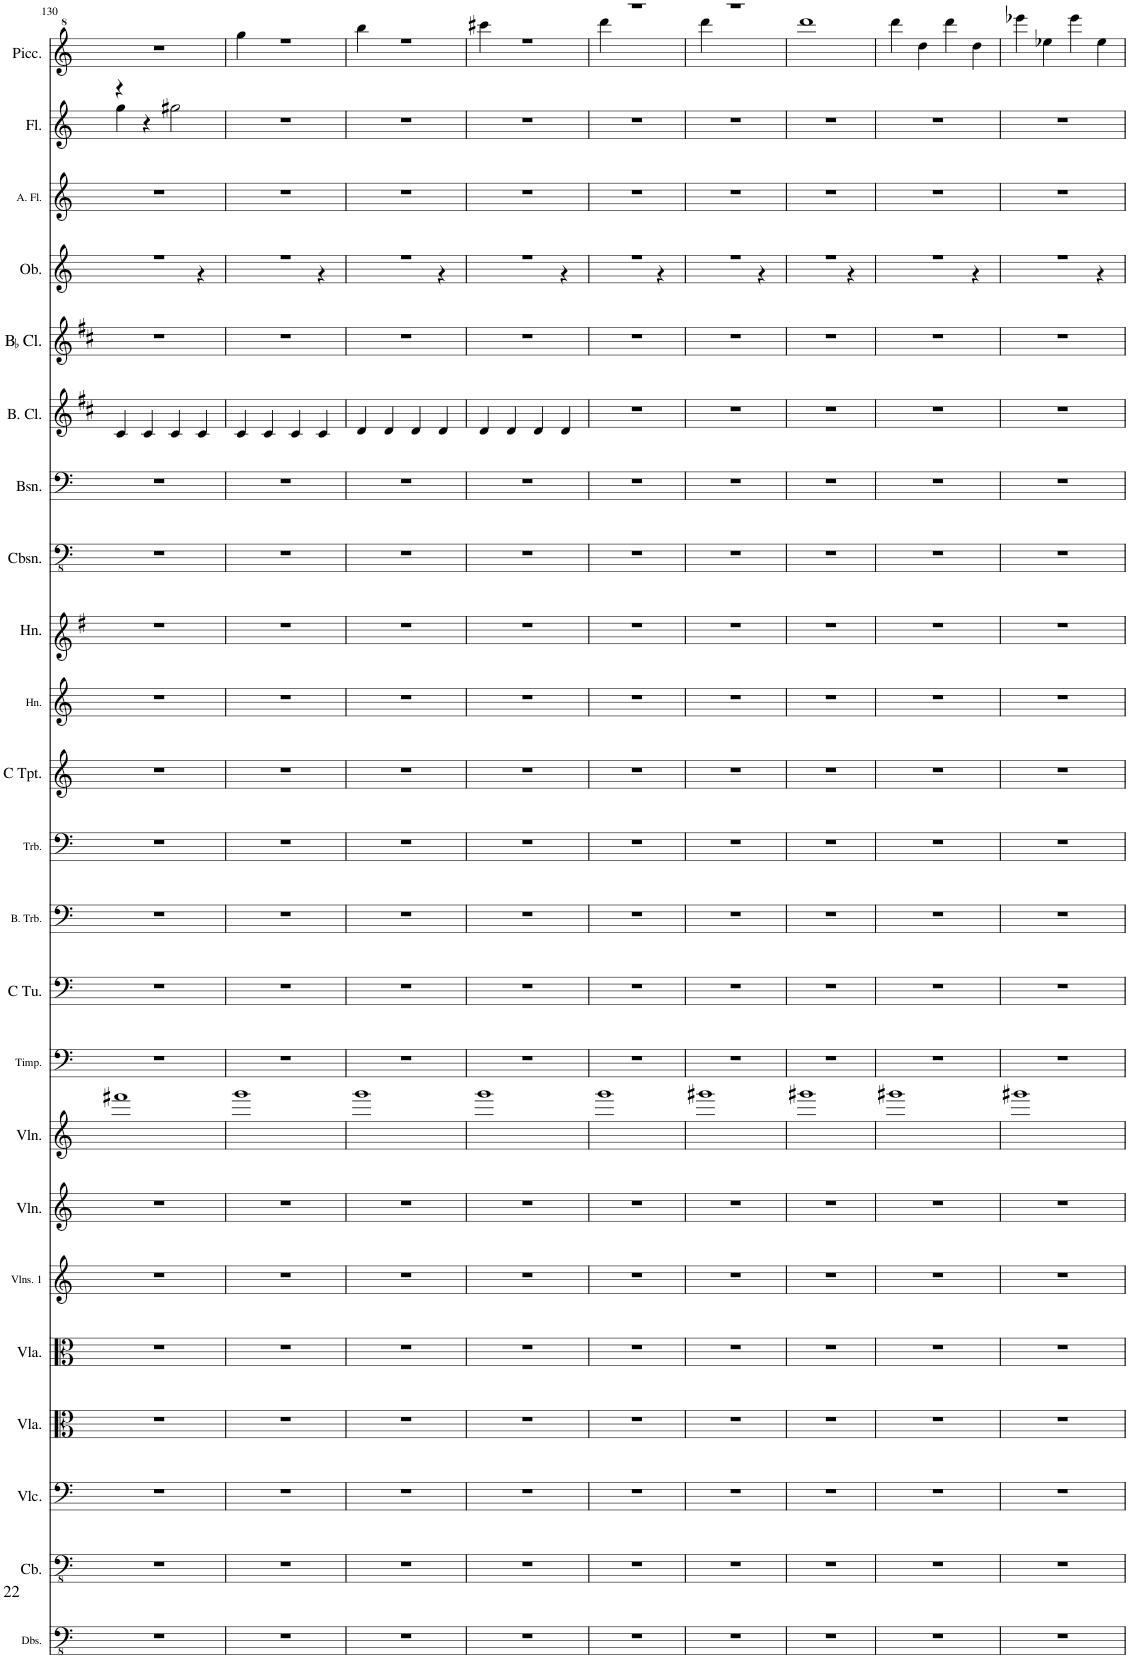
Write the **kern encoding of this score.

**kern	**kern	**kern	**kern	**kern	**kern	**kern	**kern	**kern	**kern	**kern	**kern	**kern	**kern	**kern	**kern	**kern	**kern	**kern	**kern	**kern	**kern	**kern
*part23	*part22	*part21	*part20	*part19	*part18	*part17	*part16	*part15	*part14	*part13	*part12	*part11	*part10	*part9	*part8	*part7	*part6	*part5	*part4	*part3	*part2	*part1
*staff23	*staff22	*staff21	*staff20	*staff19	*staff18	*staff17	*staff16	*staff15	*staff14	*staff13	*staff12	*staff11	*staff10	*staff9	*staff8	*staff7	*staff6	*staff5	*staff4	*staff3	*staff2	*staff1
*I"Double Basses	*I"Double Bass	*I"Violoncello	*I"Viola	*I"Viola	*I"Violins 1	*I"Violin	*I"Violin	*I"Timpani	*I"C Tuba	*I"Bass Trombone	*I"Trombone	*I"C Trumpet	*I"Horn	*I"Horn	*I"Contrabassoon	*I"Bassoon	*I"Bass Clarinet	*I"BaccidentalFlat Clarinet	*I"Oboe	*I"Alto Flute	*I"Flute	*I"Piccolo
*I'Dbs.	*	*I'Vlc.	*I'Vla.	*I'Vla.	*I'Vlns. 1	*I'Vln.	*I'Vln.	*I'Timp.	*I'C Tu.	*I'B. Trb.	*I'Trb.	*I'C Tpt.	*I'Hn.	*I'Hn.	*I'Cbsn.	*I'Bsn.	*I'B. Cl.	*I'BaccidentalFlat Cl.	*I'Ob.	*I'A. Fl.	*I'Fl.	*I'Picc.
!!LO:PB:g=z
*clefFv4	*clefFv4	*clefF4	*clefC3	*clefC3	*clefG2	*clefG2	*clefG2	*clefF4	*clefF4	*clefF4	*clefF4	*clefG2	*clefG2	*clefG1	*clefFv4	*clefF4	*clefG2	*clefG2	*clefG2	*clefG2	*clefG2	*clefG^2
*	*Trd7c12	*	*	*	*	*	*	*	*	*	*	*	*Trd4c7	*Trd4c7	*Trd7c12	*	*Trd8c14	*Trd1c2	*	*Trd3c5	*	*Trd-7c-12
*k[]	*k[]	*k[]	*k[]	*k[]	*k[]	*k[]	*k[]	*k[]	*k[]	*k[]	*k[]	*k[]	*k[]	*k[f#]	*k[]	*k[]	*k[f#c#]	*k[f#c#]	*k[]	*k[]	*k[]	*k[]
*M4/4	*M4/4	*M4/4	*M4/4	*M4/4	*M4/4	*M4/4	*M4/4	*M4/4	*M4/4	*M4/4	*M4/4	*M4/4	*M4/4	*M4/4	*M4/4	*M4/4	*M4/4	*M4/4	*M4/4	*M5/4	*M4/4	*M4/4
=130	=130	=130	=130	=130	=130	=130	=130	=130	=130	=130	=130	=130	=130	=130	=130	=130	=130	=130	=130	=130	=130	=130
*	*	*	*	*	*	*	*	*	*	*	*	*	*	*	*	*	*	*	*^	*	*^	*
1r	1r	1r	1r	1r	1r	1r	1fff#X	1r	1r	1r	1r	1r	1r	1r	1r	1r	4c#/	1r	1r	2.ryy	4%5r	4r	4gg\	1r
.	.	.	.	.	.	.	.	.	.	.	.	.	.	.	.	.	4c#/	.	.	.	.	4r	4ryy	.
.	.	.	.	.	.	.	.	.	.	.	.	.	.	.	.	.	4c#/	.	.	.	.	2gg#X\	2.ryy	.
.	.	.	.	.	.	.	.	.	.	.	.	.	.	.	.	.	4c#/	.	.	4r	.	.	.	.
4ryy	4ryy	4ryy	4ryy	4ryy	4ryy	4ryy	4ryy	4ryy	4ryy	4ryy	4ryy	4ryy	4ryy	4ryy	4ryy	4ryy	4ryy	4ryy	4ryy	4ryy	.	4ryy	.	4ryy
*	*	*	*	*	*	*	*	*	*	*	*	*	*	*	*	*	*	*	*	*	*	*v	*v	*
=131	=131	=131	=131	=131	=131	=131	=131	=131	=131	=131	=131	=131	=131	=131	=131	=131	=131	=131	=131	=131	=131	=131	=131
*	*	*	*	*	*	*	*	*	*	*	*	*	*	*	*	*	*	*	*	*	*	*	*^
1r	1r	1r	1r	1r	1r	1r	1ggg	1r	1r	1r	1r	1r	1r	1r	1r	1r	4c#/	1r	1r	2.ryy	4%5r	1r	1r	4ggg\
.	.	.	.	.	.	.	.	.	.	.	.	.	.	.	.	.	4c#/	.	.	.	.	.	.	4ryy
.	.	.	.	.	.	.	.	.	.	.	.	.	.	.	.	.	4c#/	.	.	.	.	.	.	2.ryy
.	.	.	.	.	.	.	.	.	.	.	.	.	.	.	.	.	4c#/	.	.	4r	.	.	.	.
4ryy	4ryy	4ryy	4ryy	4ryy	4ryy	4ryy	4ryy	4ryy	4ryy	4ryy	4ryy	4ryy	4ryy	4ryy	4ryy	4ryy	4ryy	4ryy	4ryy	4ryy	.	4ryy	4ryy	.
=132	=132	=132	=132	=132	=132	=132	=132	=132	=132	=132	=132	=132	=132	=132	=132	=132	=132	=132	=132	=132	=132	=132	=132	=132
1r	1r	1r	1r	1r	1r	1r	1ggg	1r	1r	1r	1r	1r	1r	1r	1r	1r	4d/	1r	1r	2.ryy	4%5r	1r	1r	4bbb\
.	.	.	.	.	.	.	.	.	.	.	.	.	.	.	.	.	4d/	.	.	.	.	.	.	4ryy
.	.	.	.	.	.	.	.	.	.	.	.	.	.	.	.	.	4d/	.	.	.	.	.	.	2.ryy
.	.	.	.	.	.	.	.	.	.	.	.	.	.	.	.	.	4d/	.	.	4r	.	.	.	.
4ryy	4ryy	4ryy	4ryy	4ryy	4ryy	4ryy	4ryy	4ryy	4ryy	4ryy	4ryy	4ryy	4ryy	4ryy	4ryy	4ryy	4ryy	4ryy	4ryy	4ryy	.	4ryy	4ryy	.
=133	=133	=133	=133	=133	=133	=133	=133	=133	=133	=133	=133	=133	=133	=133	=133	=133	=133	=133	=133	=133	=133	=133	=133	=133
1r	1r	1r	1r	1r	1r	1r	1ggg	1r	1r	1r	1r	1r	1r	1r	1r	1r	4d/	1r	1r	2.ryy	4%5r	1r	1r	4cccc#X\
.	.	.	.	.	.	.	.	.	.	.	.	.	.	.	.	.	4d/	.	.	.	.	.	.	4ryy
.	.	.	.	.	.	.	.	.	.	.	.	.	.	.	.	.	4d/	.	.	.	.	.	.	2.ryy
.	.	.	.	.	.	.	.	.	.	.	.	.	.	.	.	.	4d/	.	.	4r	.	.	.	.
4ryy	4ryy	4ryy	4ryy	4ryy	4ryy	4ryy	4ryy	4ryy	4ryy	4ryy	4ryy	4ryy	4ryy	4ryy	4ryy	4ryy	4ryy	4ryy	4ryy	4ryy	.	4ryy	4ryy	.
=134	=134	=134	=134	=134	=134	=134	=134	=134	=134	=134	=134	=134	=134	=134	=134	=134	=134	=134	=134	=134	=134	=134	=134	=134
1r	1r	1r	1r	1r	1r	1r	1ggg	1r	1r	1r	1r	1r	1r	1r	1r	1r	1r	1r	1r	2.ryy	4%5r	1r	1r	4dddd\
.	.	.	.	.	.	.	.	.	.	.	.	.	.	.	.	.	.	.	.	.	.	.	.	4ryy
.	.	.	.	.	.	.	.	.	.	.	.	.	.	.	.	.	.	.	.	.	.	.	.	2.ryy
.	.	.	.	.	.	.	.	.	.	.	.	.	.	.	.	.	.	.	.	4r	.	.	.	.
4ryy	4ryy	4ryy	4ryy	4ryy	4ryy	4ryy	4ryy	4ryy	4ryy	4ryy	4ryy	4ryy	4ryy	4ryy	4ryy	4ryy	4ryy	4ryy	4ryy	4ryy	.	4ryy	4ryy	.
=135	=135	=135	=135	=135	=135	=135	=135	=135	=135	=135	=135	=135	=135	=135	=135	=135	=135	=135	=135	=135	=135	=135	=135	=135
1r	1r	1r	1r	1r	1r	1r	1ggg#X	1r	1r	1r	1r	1r	1r	1r	1r	1r	1r	1r	1r	2.ryy	4%5r	1r	1r	4dddd\
.	.	.	.	.	.	.	.	.	.	.	.	.	.	.	.	.	.	.	.	.	.	.	.	4ryy
.	.	.	.	.	.	.	.	.	.	.	.	.	.	.	.	.	.	.	.	.	.	.	.	2.ryy
.	.	.	.	.	.	.	.	.	.	.	.	.	.	.	.	.	.	.	.	4r	.	.	.	.
4ryy	4ryy	4ryy	4ryy	4ryy	4ryy	4ryy	4ryy	4ryy	4ryy	4ryy	4ryy	4ryy	4ryy	4ryy	4ryy	4ryy	4ryy	4ryy	4ryy	4ryy	.	4ryy	4ryy	.
*	*	*	*	*	*	*	*	*	*	*	*	*	*	*	*	*	*	*	*	*	*	*	*v	*v
=136	=136	=136	=136	=136	=136	=136	=136	=136	=136	=136	=136	=136	=136	=136	=136	=136	=136	=136	=136	=136	=136	=136	=136
1r	1r	1r	1r	1r	1r	1r	1ggg#X	1r	1r	1r	1r	1r	1r	1r	1r	1r	1r	1r	1r	2.ryy	4%5r	1r	1dddd
.	.	.	.	.	.	.	.	.	.	.	.	.	.	.	.	.	.	.	.	4r	.	.	.
4ryy	4ryy	4ryy	4ryy	4ryy	4ryy	4ryy	4ryy	4ryy	4ryy	4ryy	4ryy	4ryy	4ryy	4ryy	4ryy	4ryy	4ryy	4ryy	4ryy	4ryy	.	4ryy	4ryy
=137	=137	=137	=137	=137	=137	=137	=137	=137	=137	=137	=137	=137	=137	=137	=137	=137	=137	=137	=137	=137	=137	=137	=137
1r	1r	1r	1r	1r	1r	1r	1ggg#X	1r	1r	1r	1r	1r	1r	1r	1r	1r	1r	1r	1r	2.ryy	4%5r	1r	4dddd\
.	.	.	.	.	.	.	.	.	.	.	.	.	.	.	.	.	.	.	.	.	.	.	4ddd\
.	.	.	.	.	.	.	.	.	.	.	.	.	.	.	.	.	.	.	.	.	.	.	4dddd\
.	.	.	.	.	.	.	.	.	.	.	.	.	.	.	.	.	.	.	.	4r	.	.	4ddd\
4ryy	4ryy	4ryy	4ryy	4ryy	4ryy	4ryy	4ryy	4ryy	4ryy	4ryy	4ryy	4ryy	4ryy	4ryy	4ryy	4ryy	4ryy	4ryy	4ryy	4ryy	.	4ryy	4ryy
=138	=138	=138	=138	=138	=138	=138	=138	=138	=138	=138	=138	=138	=138	=138	=138	=138	=138	=138	=138	=138	=138	=138	=138
1r	1r	1r	1r	1r	1r	1r	1ggg#X	1r	1r	1r	1r	1r	1r	1r	1r	1r	1r	1r	1r	2.ryy	4%5r	1r	4eeee-X\
.	.	.	.	.	.	.	.	.	.	.	.	.	.	.	.	.	.	.	.	.	.	.	4eee-X\
.	.	.	.	.	.	.	.	.	.	.	.	.	.	.	.	.	.	.	.	.	.	.	4eeee-\
.	.	.	.	.	.	.	.	.	.	.	.	.	.	.	.	.	.	.	.	4r	.	.	4eee-\
4ryy	4ryy	4ryy	4ryy	4ryy	4ryy	4ryy	4ryy	4ryy	4ryy	4ryy	4ryy	4ryy	4ryy	4ryy	4ryy	4ryy	4ryy	4ryy	4ryy	4ryy	.	4ryy	4ryy
*	*	*	*	*	*	*	*	*	*	*	*	*	*	*	*	*	*	*	*v	*v	*	*	*
=	=	=	=	=	=	=	=	=	=	=	=	=	=	=	=	=	=	=	=	=	=	=
*-	*-	*-	*-	*-	*-	*-	*-	*-	*-	*-	*-	*-	*-	*-	*-	*-	*-	*-	*-	*-	*-	*-
